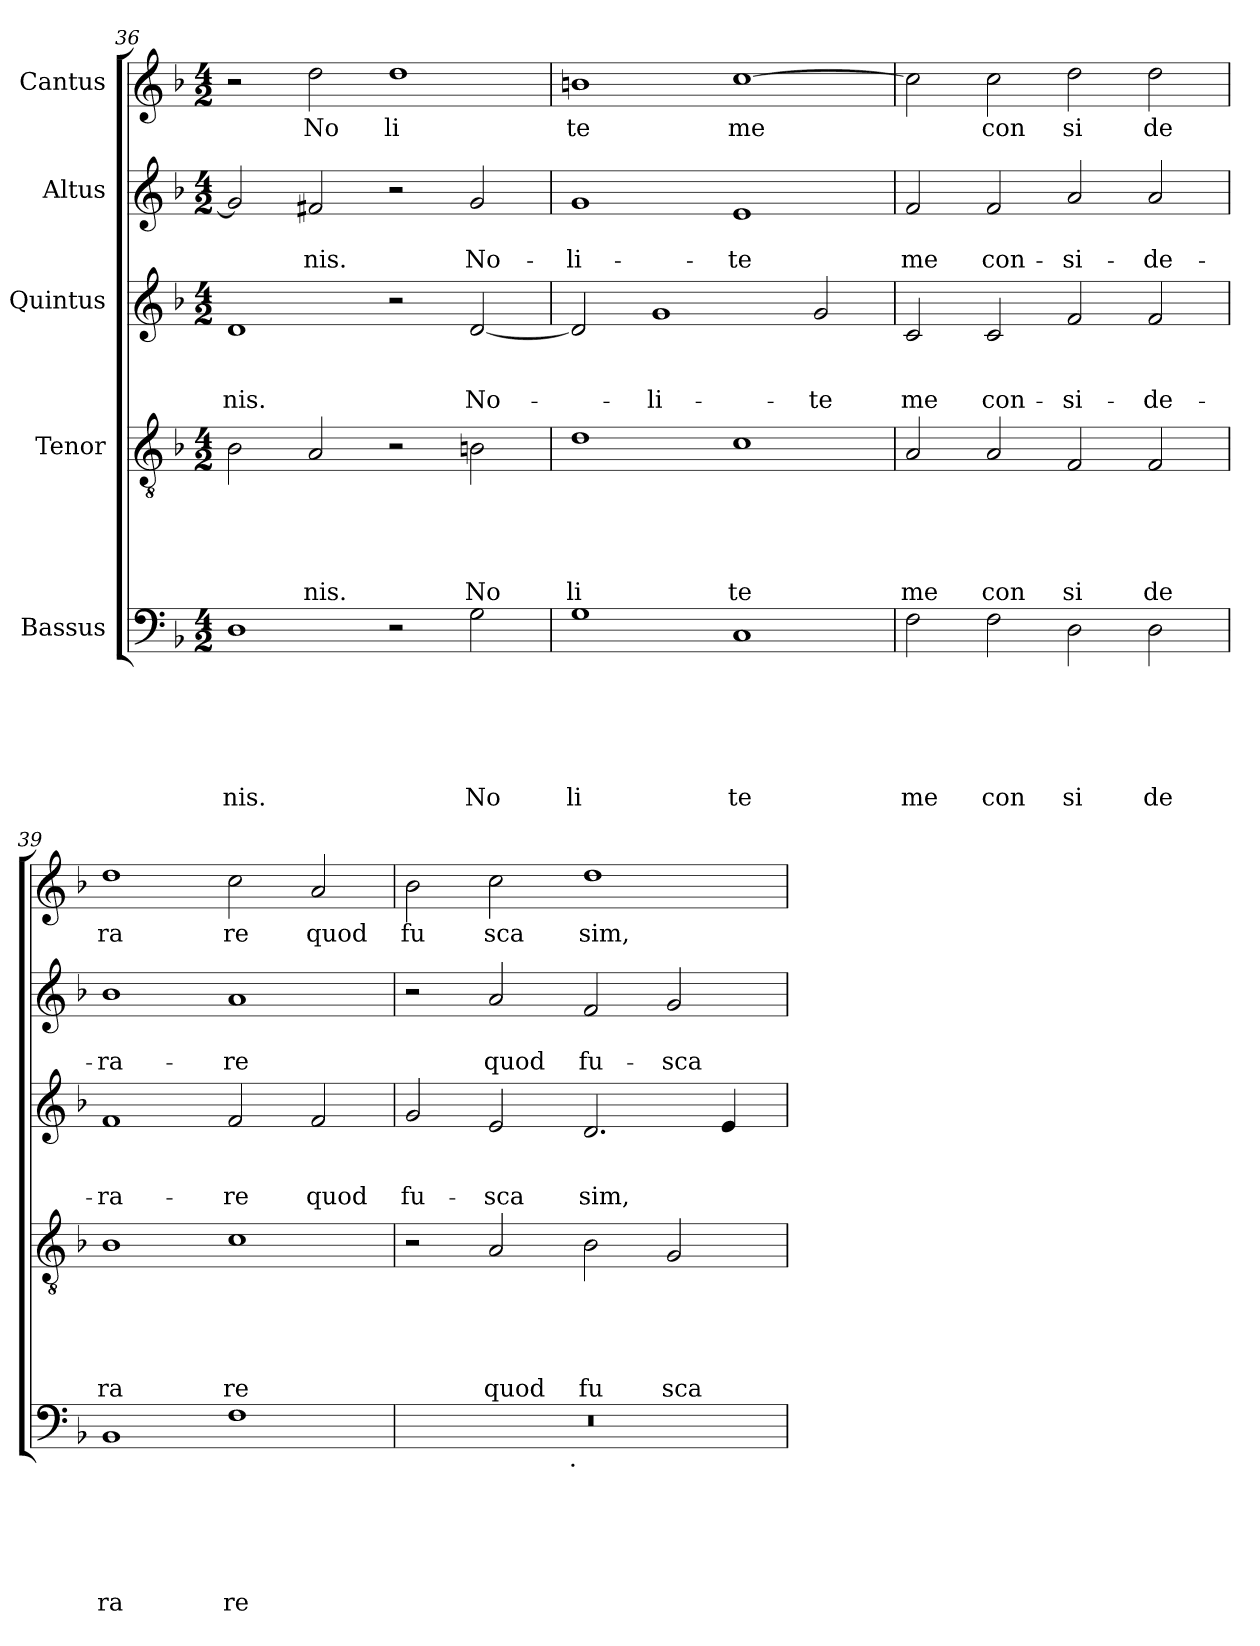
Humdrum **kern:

**kern	**text	**text	**text	**text	**text	**text	**kern	**text	**text	**text	**text	**text	**kern	**text	**text	**text	**kern	**text	**text	**kern	**text
*part5	*part5	*part5	*part5	*part5	*part5	*part5	*part4	*part4	*part4	*part4	*part4	*part4	*part3	*part3	*part3	*part3	*part2	*part2	*part2	*part1	*part1
*staff5	*staff5	*staff5	*staff5	*staff5	*staff5	*staff5	*staff4	*staff4	*staff4	*staff4	*staff4	*staff4	*staff3	*staff3	*staff3	*staff3	*staff2	*staff2	*staff2	*staff1	*staff1
*I"Bassus	*	*	*	*	*	*	*I"Tenor	*	*	*	*	*	*I"Quintus	*	*	*	*I"Altus	*	*	*I"Cantus	*
*clefF4	*	*	*	*	*	*	*clefGv2	*	*	*	*	*	*clefG2	*	*	*	*clefG2	*	*	*clefG2	*
*k[b-]	*	*	*	*	*	*	*k[b-]	*	*	*	*	*	*k[b-]	*	*	*	*k[b-]	*	*	*k[b-]	*
*F:	*	*	*	*	*	*	*F:	*	*	*	*	*	*F:	*	*	*	*F:	*	*	*F:	*
*M4/2	*	*	*	*	*	*	*M4/2	*	*	*	*	*	*M4/2	*	*	*	*M4/2	*	*	*M4/2	*
=36	=36	=36	=36	=36	=36	=36	=36	=36	=36	=36	=36	=36	=36	=36	=36	=36	=36	=36	=36	=36	=36
!	!	!	!	!	!	!LO:LY:b	!	!	!	!	!	!	!	!	!	!LO:LY:b	!	!	!	!	!
1D	.	.	.	.	.	nis.	2B-\	.	.	.	.	.	1d	.	.	-nis.	2g/]	.	.	2r	.
!	!	!	!	!	!	!	!	!	!	!	!	!LO:LY:b	!	!	!	!	!	!	!LO:LY:b	!	!LO:LY:b
.	.	.	.	.	.	.	2A/	.	.	.	.	nis.	.	.	.	.	2f#X/	.	-nis.	2dd\	No
!	!	!	!	!	!	!	!	!	!	!	!	!	!	!	!	!	!	!	!	!	!LO:LY:b
2r	.	.	.	.	.	.	2r	.	.	.	.	.	2r	.	.	.	2r	.	.	1dd	li
!	!	!	!	!	!	!LO:LY:b	!	!	!	!	!	!LO:LY:b	!	!	!	!LO:LY:b	!	!	!LO:LY:b	!	!
2G\	.	.	.	.	.	No	2Bn\	.	.	.	.	No	[<2d/	.	.	No-	2g/	.	No-	.	.
=37	=37	=37	=37	=37	=37	=37	=37	=37	=37	=37	=37	=37	=37	=37	=37	=37	=37	=37	=37	=37	=37
!	!	!	!	!	!	!LO:LY:b	!	!	!	!	!	!LO:LY:b	!	!	!	!	!	!	!LO:LY:b	!	!LO:LY:b
1G	.	.	.	.	.	li	1d	.	.	.	.	li	2d/]	.	.	.	1g	.	-li-	1bn	te
!	!	!	!	!	!	!	!	!	!	!	!	!	!	!	!	!LO:LY:b	!	!	!	!	!
.	.	.	.	.	.	.	.	.	.	.	.	.	1g	.	.	-li-	.	.	.	.	.
!	!	!	!	!	!	!LO:LY:b	!	!	!	!	!	!LO:LY:b	!	!	!	!	!	!	!LO:LY:b	!	!LO:LY:b
1C	.	.	.	.	.	te	1c	.	.	.	.	te	.	.	.	.	1e	.	-te	[>1cc	me
!	!	!	!	!	!	!	!	!	!	!	!	!	!	!	!	!LO:LY:b	!	!	!	!	!
.	.	.	.	.	.	.	.	.	.	.	.	.	2g/	.	.	-te	.	.	.	.	.
=38	=38	=38	=38	=38	=38	=38	=38	=38	=38	=38	=38	=38	=38	=38	=38	=38	=38	=38	=38	=38	=38
!	!	!	!	!	!	!LO:LY:b	!	!	!	!	!	!LO:LY:b	!	!	!	!LO:LY:b	!	!	!LO:LY:b	!	!
2F\	.	.	.	.	.	me	2A/	.	.	.	.	me	2c/	.	.	me	2f/	.	me	2cc\]	.
!	!	!	!	!	!	!LO:LY:b	!	!	!	!	!	!LO:LY:b	!	!	!	!LO:LY:b	!	!	!LO:LY:b	!	!LO:LY:b
2F\	.	.	.	.	.	con	2A/	.	.	.	.	con	2c/	.	.	con-	2f/	.	con-	2cc\	con
!	!	!	!	!	!	!LO:LY:b	!	!	!	!	!	!LO:LY:b	!	!	!	!LO:LY:b	!	!	!LO:LY:b	!	!LO:LY:b
2D\	.	.	.	.	.	si	2F/	.	.	.	.	si	2f/	.	.	-si-	2a/	.	-si-	2dd\	si
!	!	!	!	!	!	!LO:LY:b	!	!	!	!	!	!LO:LY:b	!	!	!	!LO:LY:b	!	!	!LO:LY:b	!	!LO:LY:b
2D\	.	.	.	.	.	de	2F/	.	.	.	.	de	2f/	.	.	-de-	2a/	.	-de-	2dd\	de
=39	=39	=39	=39	=39	=39	=39	=39	=39	=39	=39	=39	=39	=39	=39	=39	=39	=39	=39	=39	=39	=39
!	!	!	!	!	!	!LO:LY:b	!	!	!	!	!	!LO:LY:b	!	!	!	!LO:LY:b	!	!	!LO:LY:b	!	!LO:LY:b
1BB-	.	.	.	.	.	ra	1B-	.	.	.	.	ra	1f	.	.	-ra-	1b-	.	-ra-	1dd	ra
!	!	!	!	!	!	!LO:LY:b	!	!	!	!	!	!LO:LY:b	!	!	!	!LO:LY:b	!	!	!LO:LY:b	!	!LO:LY:b
1F	.	.	.	.	.	re	1c	.	.	.	.	re	2f/	.	.	-re	1a	.	-re	2cc\	re
!	!	!	!	!	!	!	!	!	!	!	!	!	!	!	!	!LO:LY:b	!	!	!	!	!LO:LY:b
.	.	.	.	.	.	.	.	.	.	.	.	.	2f/	.	.	quod	.	.	.	2a/	quod
!!LO:LB:g=z
=40	=40	=40	=40	=40	=40	=40	=40	=40	=40	=40	=40	=40	=40	=40	=40	=40	=40	=40	=40	=40	=40
!	!	!	!	!	!	!	!	!	!	!	!	!	!	!	!	!LO:LY:b	!	!	!	!	!LO:LY:b
*^	*	*	*	*	*	*	*	*	*	*	*	*	*	*	*	*	*	*	*	*	*
0r	2ryy	.	.	.	.	.	.	2r	.	.	.	.	.	2g/	.	.	fu-	2r	.	.	2b-\	fu
!	!	!	!	!	!	!	!	!	!	!	!	!	!LO:LY:b	!	!	!	!LO:LY:b	!	!	!LO:LY:b	!	!LO:LY:b
.	4...ryy	.	.	.	.	.	.	2A/	.	.	.	.	quod	2e/	.	.	-sca	2a/	.	quod	2cc\	sca
!	!LO:TX:b:t=.	!	!	!	!	!	!	!	!	!	!	!	!	!	!	!	!	!	!	!	!	!
.	1ryy	.	.	.	.	.	.	.	.	.	.	.	.	.	.	.	.	.	.	.	.	.
!	!	!	!	!	!	!	!	!	!	!	!	!	!LO:LY:b	!	!	!	!LO:LY:b	!	!	!LO:LY:b	!	!LO:LY:b
.	.	.	.	.	.	.	.	2B-\	.	.	.	.	fu	2.d/	.	.	sim,	2f/	.	fu-	1dd	sim,
!	!	!	!	!	!	!	!	!	!	!	!	!	!LO:LY:b	!	!	!	!	!	!	!LO:LY:b	!	!
.	.	.	.	.	.	.	.	2G/	.	.	.	.	sca	.	.	.	.	2g/	.	-sca	.	.
.	.	.	.	.	.	.	.	.	.	.	.	.	.	4e/	.	.	.	.	.	.	.	.
.	32ryy	.	.	.	.	.	.	.	.	.	.	.	.	.	.	.	.	.	.	.	.	.
*v	*v	*	*	*	*	*	*	*	*	*	*	*	*	*	*	*	*	*	*	*	*	*
=	=	=	=	=	=	=	=	=	=	=	=	=	=	=	=	=	=	=	=	=	=
*-	*-	*-	*-	*-	*-	*-	*-	*-	*-	*-	*-	*-	*-	*-	*-	*-	*-	*-	*-	*-	*-
